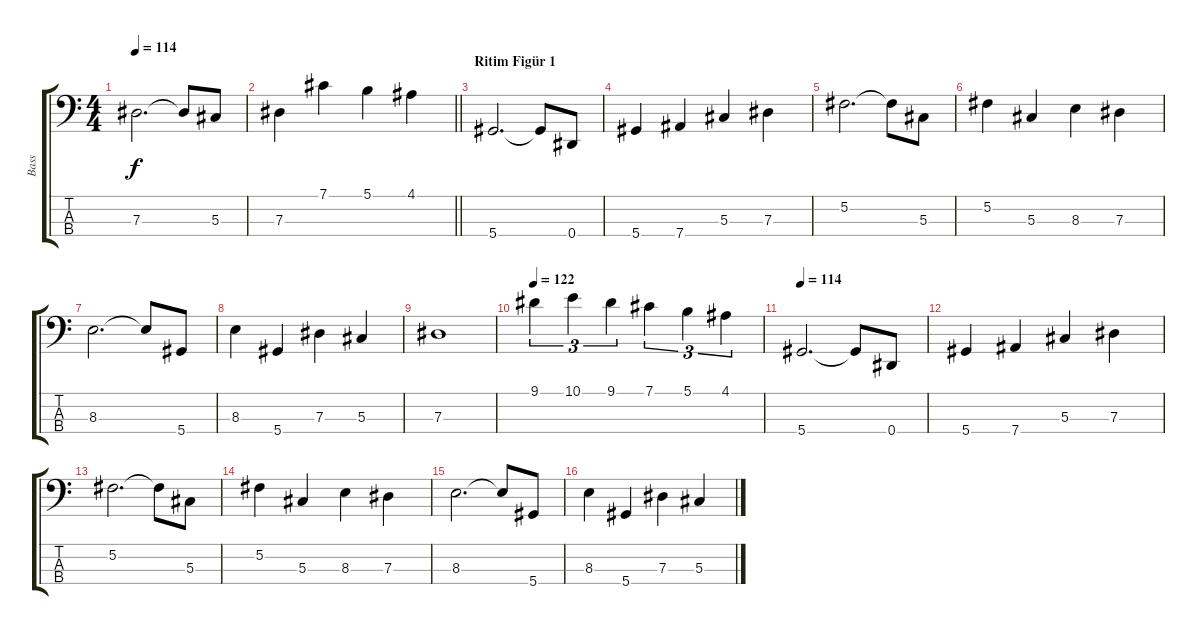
\track ("Bass" "Bass") {instrument electricbassfinger}
\staff {score tabs}
\tuning (Gb2 Db2 Ab1 Eb1) {hide}
\ts (4 4)
\tempo 114
\clef f4
\ks c
7.3.2{d dy f} 7.3{t}.8 5.3.8 |
\barLineRight lightlight
7.3.4 7.1.4 5.1.4 4.1.4 |
\section ("" "Ritim Figür 1")
5.4.2{d} 5.4{t}.8 0.4.8 |
5.4.4 7.4.4 5.3.4 7.3.4 |
5.2.2{d} 5.2{t}.8 5.3.8 |
5.2.4 5.3.4 8.3.4 7.3.4 |
8.3.2{d} 8.3{t}.8 5.4.8 |
8.3.4 5.4.4 7.3.4 5.3.4 |
7.3.1 |
\tempo 122
9.1.4{tu (3 2)} 10.1.4{tu (3 2)} 9.1.4{tu (3 2)} 7.1.4{tu (3 2)} 5.1.4{tu (3 2)} 4.1.4{tu (3 2)} |
\tempo 114
5.4.2{d} 5.4{t}.8 0.4.8 |
5.4.4 7.4.4 5.3.4 7.3.4 |
5.2.2{d} 5.2{t}.8 5.3.8 |
5.2.4 5.3.4 8.3.4 7.3.4 |
8.3.2{d} 8.3{t}.8 5.4.8 |
8.3.4 5.4.4 7.3.4 5.3.4
